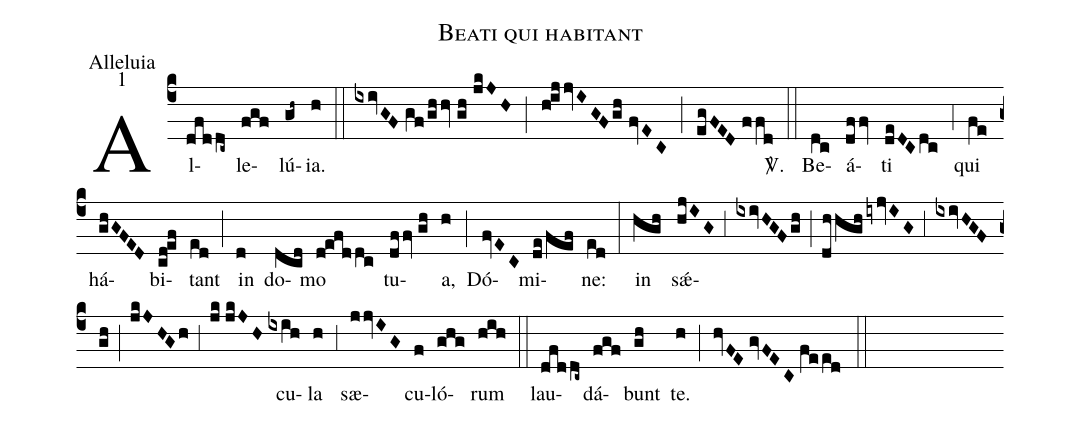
name:Beati qui habitant;
office-part:Alleluia;
mode:1;
%%
(c4) Al(dfddc~)le(fgf)lú(gh~)ia.(h) (::) (ixivGF//gf/ghhv//gh//jkJH) (;) (h!ijjvIGF/gh//fvEC) (;) (egFED//ffd) <sp>V/</sp>.(::) Be(dc)á(dffv)ti(deDC/dc) (;4) qui(fe) há(ghGFED)bi(cd!ef)tant(ed) (;) in(d) do(dcd)mo(d!efddc) tu(dffv//gh)a,(h) (;) Dó(fvEC)mi(de/fef)ne:(ed) (:) in(hgh) s<sp>'ae</sp>(hjIG;3ixivHGF/gh;dhhgh/iyjvIG;3ixivHGF/gh;jkJHGh;3jk//jkJH)cu(ixih)la(h) (;3) sæ(jjvIG)cu(f)ló(ghg)rum(hih) (::) lau(dfddc~)dá(fgf)bunt(gh) te.(h) (;) (hvFE//gvFEC//feed) (::)
